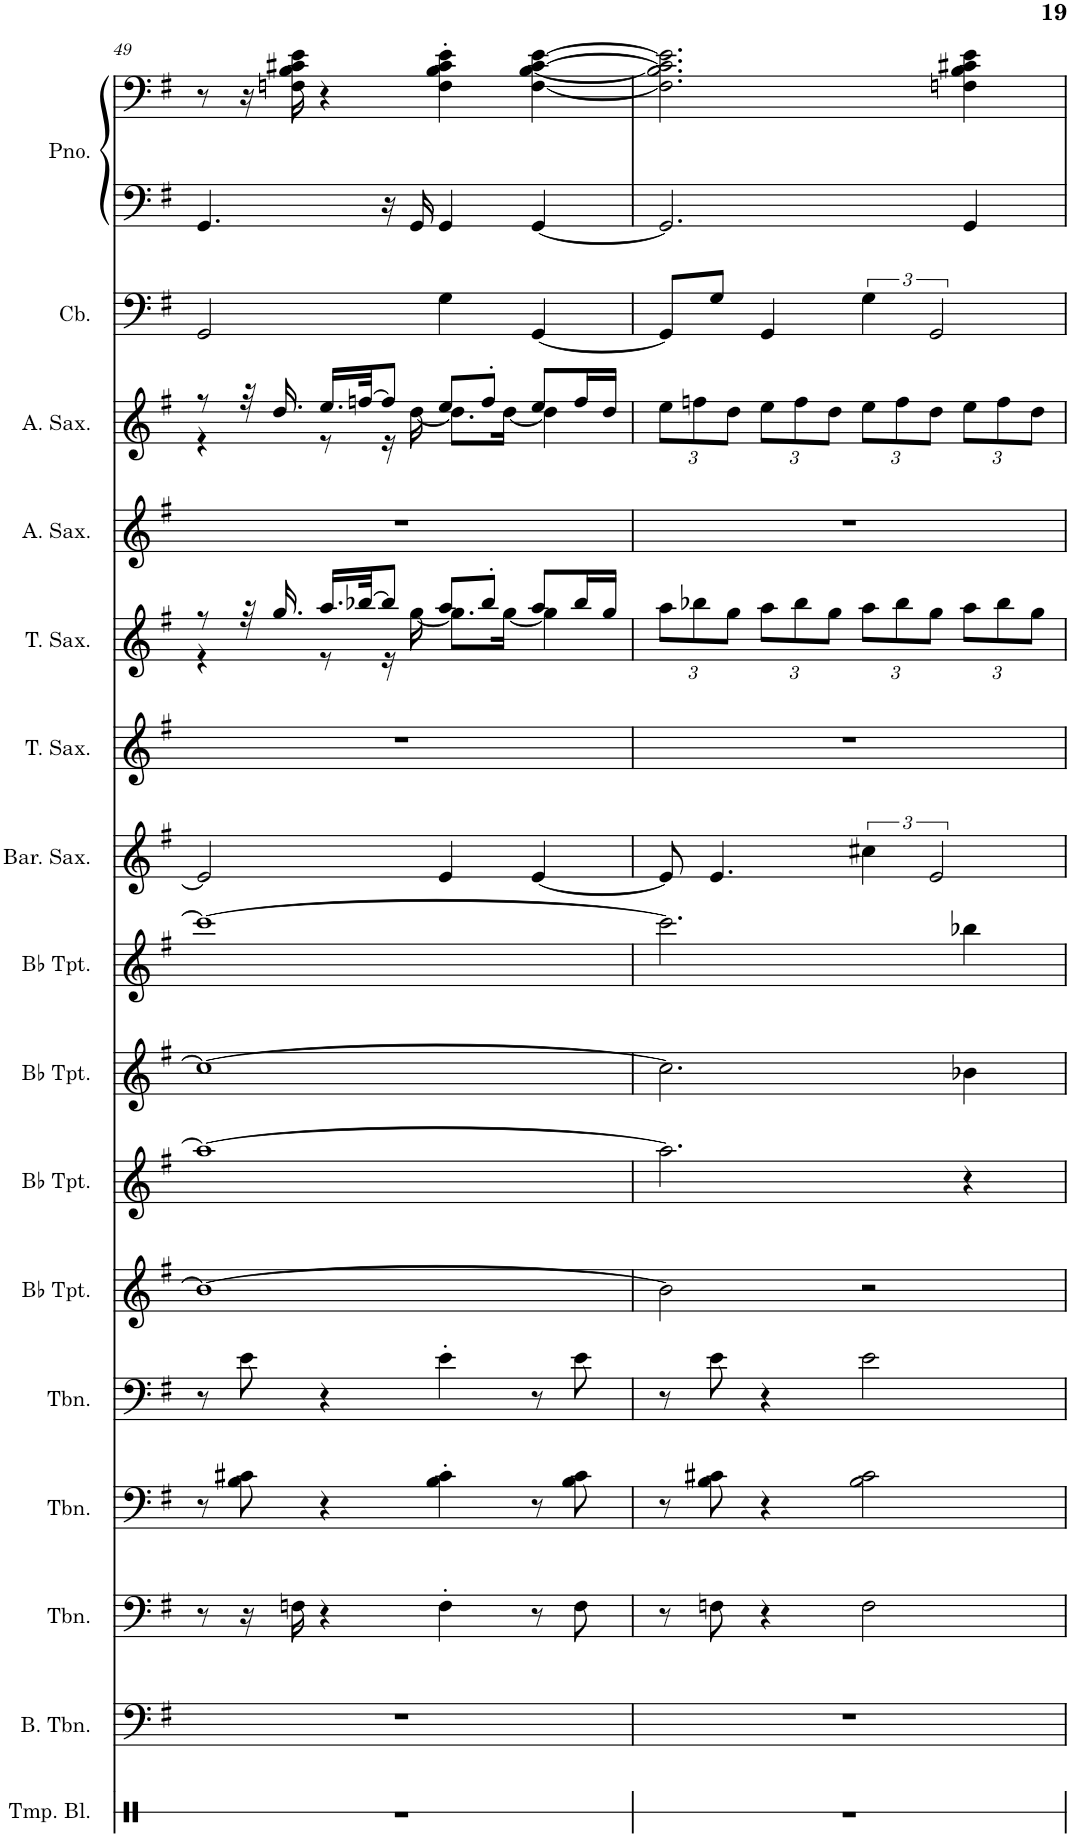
**kern	**kern	**kern	**kern	**kern	**kern	**kern	**kern	**kern	**kern	**kern	**kern	**kern	**kern	**kern	**kern	**kern
*part16	*part15	*part14	*part13	*part12	*part11	*part10	*part9	*part8	*part7	*part6	*part5	*part4	*part3	*part2	*part1	*part1
*staff17	*staff16	*staff15	*staff14	*staff13	*staff12	*staff11	*staff10	*staff9	*staff8	*staff7	*staff6	*staff5	*staff4	*staff3	*staff2	*staff1
*I"Temple Blocks	*I"Bass Trombone	*I"Trombone	*I"Trombone	*I"Trombone	*I"Bb Trumpet	*I"Bb Trumpet	*I"Bb Trumpet	*I"Bb Trumpet	*I"Baritone Saxophone	*I"Tenor Saxophone	*I"Tenor Saxophone	*I"Alto Saxophone	*I"Alto Saxophone	*I"Contrabass	*I"Piano	*
*I'Tmp. Bl.	*I'B. Tbn.	*I'Tbn.	*I'Tbn.	*I'Tbn.	*I'Bb Tpt.	*I'Bb Tpt.	*I'Bb Tpt.	*I'Bb Tpt.	*I'Bar. Sax.	*I'T. Sax.	*I'T. Sax.	*I'A. Sax.	*I'A. Sax.	*I'Cb.	*I'Pno.	*
!!LO:PB:g=z
*clefX	*clefF4	*clefF4	*clefF4	*clefF4	*clefG2	*clefG2	*clefG2	*clefG2	*clefG2	*clefG2	*clefG2	*clefG2	*clefG2	*clefF4	*clefF4	*clefG2
*	*	*	*	*	*Trd1c2	*Trd1c2	*Trd1c2	*Trd1c2	*Trd12c21	*Trd8c14	*Trd8c14	*Trd5c9	*Trd5c9	*Trd7c12	*	*
*k[]	*k[f#]	*k[f#]	*k[f#]	*k[f#]	*k[f#]	*k[f#]	*k[f#]	*k[f#]	*k[f#]	*k[f#]	*k[f#]	*k[f#]	*k[f#]	*k[f#]	*k[f#]	*k[f#]
*M4/4	*M4/4	*M4/4	*M4/4	*M4/4	*M4/4	*M4/4	*M4/4	*M4/4	*M4/4	*M4/4	*M4/4	*M4/4	*M4/4	*M4/4	*M4/4	*M4/4
=49	=49	=49	=49	=49	=49	=49	=49	=49	=49	=49	=49	=49	=49	=49	=49	=49
*	*	*	*	*	*	*	*	*	*	*	*^	*	*^	*	*	*
1r	1r	8r	8r	8r	1b-_	1aa_	1cc#_	1ccc_	2e/]	1r	8r	4r	1r	8r	4r	2GG/	4.GG/	8r
.	.	16r	8B\ 8c#X\	8e\	.	.	.	.	.	.	32r	.	.	32r	.	.	.	16r
.	.	.	.	.	.	.	.	.	.	.	16.gg/	.	.	16.dd/	.	.	.	.
.	.	16Fn\	.	.	.	.	.	.	.	.	.	.	.	.	.	.	.	16Fn\ 16B\ 16c#X\ 16e\
.	.	4r	4r	4r	.	.	.	.	.	.	16.aa/LL	8r	.	16.ee/LL	8r	.	.	4r
.	.	.	.	.	.	.	.	.	.	.	[32bb-X/JK	.	.	[32ffn/JK	.	.	.	.
.	.	.	.	.	.	.	.	.	.	.	8bb-/J]	16r	.	8ff/J]	16r	.	16r	.
.	.	.	.	.	.	.	.	.	.	.	.	[16gg\	.	.	[16dd\	.	16GG/	.
.	.	4F'\	4B\' 4c#\'	4e'\	.	.	.	.	4e/	.	8aa/L	8.gg\L]	.	8ee/L	8.dd\L]	4G\	4GG/	4F\' 4B\' 4c#\' 4e\'
.	.	.	.	.	.	.	.	.	.	.	8bb-'/J	.	.	8ff'/J	.	.	.	.
.	.	.	.	.	.	.	.	.	.	.	.	[16gg\Jk	.	.	[16dd\Jk	.	.	.
.	.	8r	8r	8r	.	.	.	.	[4e/	.	8aa/L	4gg\]	.	8ee/L	4dd\]	[4GG/	[4GG/	[4F\ [4B\ [4c#\ [4e\
.	.	8F\	8B\ 8c#\	8e\	.	.	.	.	.	.	16bb-/L	.	.	16ff/L	.	.	.	.
.	.	.	.	.	.	.	.	.	.	.	16gg/JJ	.	.	16dd/JJ	.	.	.	.
*	*	*	*	*	*	*	*	*	*	*	*v	*v	*	*v	*v	*	*	*
=50	=50	=50	=50	=50	=50	=50	=50	=50	=50	=50	=50	=50	=50	=50	=50	=50
*	*	*	*	*	*	*	*	*	*	*	*Xbrackettup	*	*Xbrackettup	*	*	*
1r	1r	8r	8r	8r	2b-\]	2.aa\]	2.cc#\]	2.ccc\]	8e/]	1r	12aa\L	1r	12ee\L	8GG/L]	2.GG/]	2.F\] 2.B\] 2.c#\] 2.e\]
.	.	.	.	.	.	.	.	.	.	.	12bb-X\	.	12ffn\	.	.	.
.	.	8Fn\	8B\ 8c#X\	8e\	.	.	.	.	4.e/	.	.	.	.	8G/J	.	.
.	.	.	.	.	.	.	.	.	.	.	12gg\J	.	12dd\J	.	.	.
.	.	4r	4r	4r	.	.	.	.	.	.	12aa\L	.	12ee\L	4GG/	.	.
.	.	.	.	.	.	.	.	.	.	.	12bb-\	.	12ff\	.	.	.
.	.	.	.	.	.	.	.	.	.	.	12gg\J	.	12dd\J	.	.	.
.	.	2F\	2B\ 2c#\	2e\	2r	.	.	.	6cc#X\	.	12aa\L	.	12ee\L	6G\	.	.
.	.	.	.	.	.	.	.	.	.	.	12bb-\	.	12ff\	.	.	.
.	.	.	.	.	.	.	.	.	3e/	.	12gg\J	.	12dd\J	3GG/	.	.
.	.	.	.	.	.	4r	4b-X\	4bb-X\	.	.	12aa\L	.	12ee\L	.	4GG/	4Fn\ 4B\ 4c#X\ 4e\
.	.	.	.	.	.	.	.	.	.	.	12bb-\	.	12ff\	.	.	.
.	.	.	.	.	.	.	.	.	.	.	12gg\J	.	12dd\J	.	.	.
=	=	=	=	=	=	=	=	=	=	=	=	=	=	=	=	=
*-	*-	*-	*-	*-	*-	*-	*-	*-	*-	*-	*-	*-	*-	*-	*-	*-
